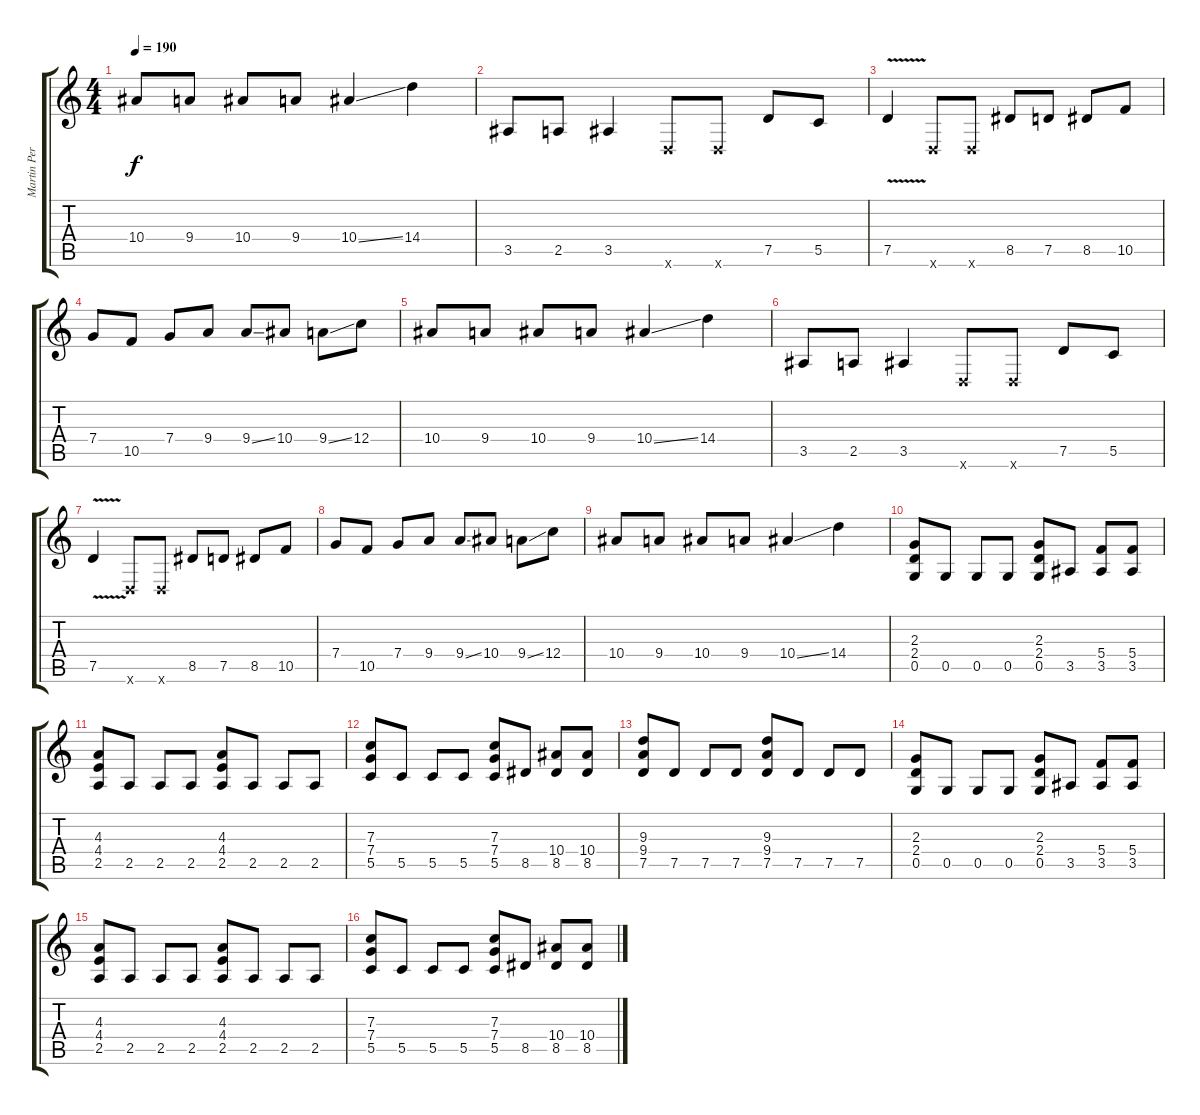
\track ("Martin Persson" "Martin Per") {instrument distortionguitar}
\staff {score tabs}
\tuning (D4 A3 F3 C3 G2 D2) {hide}
\ts (4 4)
\tempo 190
\clef g2
\ks c
10.4.8{dy f} 9.4.8 10.4.8 9.4.8 10.4{ss}.4 14.4.4 |
3.5.8 2.5.8 3.5.4 0.6{x}.8 0.6{x}.8 7.5.8 5.5.8 |
7.5{v}.4 0.6{x}.8 0.6{x}.8 8.5.8 7.5.8 8.5.8 10.5.8 |
7.4.8 10.5.8 7.4.8 9.4.8 9.4{ss}.8 10.4.8 9.4{ss}.8 12.4.8 |
10.4.8 9.4.8 10.4.8 9.4.8 10.4{ss}.4 14.4.4 |
3.5.8 2.5.8 3.5.4 0.6{x}.8 0.6{x}.8 7.5.8 5.5.8 |
7.5{v}.4 0.6{x}.8 0.6{x}.8 8.5.8 7.5.8 8.5.8 10.5.8 |
7.4.8 10.5.8 7.4.8 9.4.8 9.4{ss}.8 10.4.8 9.4{ss}.8 12.4.8 |
10.4.8 9.4.8 10.4.8 9.4.8 10.4{ss}.4 14.4.4 |
(2.3 2.4 0.5).8 0.5.8 0.5.8 0.5.8 (2.3 2.4 0.5).8 3.5.8 (5.4 3.5).8 (5.4 3.5).8 |
(4.3 4.4 2.5).8 2.5.8 2.5.8 2.5.8 (4.3 4.4 2.5).8 2.5.8 2.5.8 2.5.8 |
(7.3 7.4 5.5).8 5.5.8 5.5.8 5.5.8 (7.3 7.4 5.5).8 8.5.8 (10.4 8.5).8 (10.4 8.5).8 |
(9.3 9.4 7.5).8 7.5.8 7.5.8 7.5.8 (9.3 9.4 7.5).8 7.5.8 7.5.8 7.5.8 |
(2.3 2.4 0.5).8 0.5.8 0.5.8 0.5.8 (2.3 2.4 0.5).8 3.5.8 (5.4 3.5).8 (5.4 3.5).8 |
(4.3 4.4 2.5).8 2.5.8 2.5.8 2.5.8 (4.3 4.4 2.5).8 2.5.8 2.5.8 2.5.8 |
(7.3 7.4 5.5).8 5.5.8 5.5.8 5.5.8 (7.3 7.4 5.5).8 8.5.8 (10.4 8.5).8 (10.4 8.5).8
